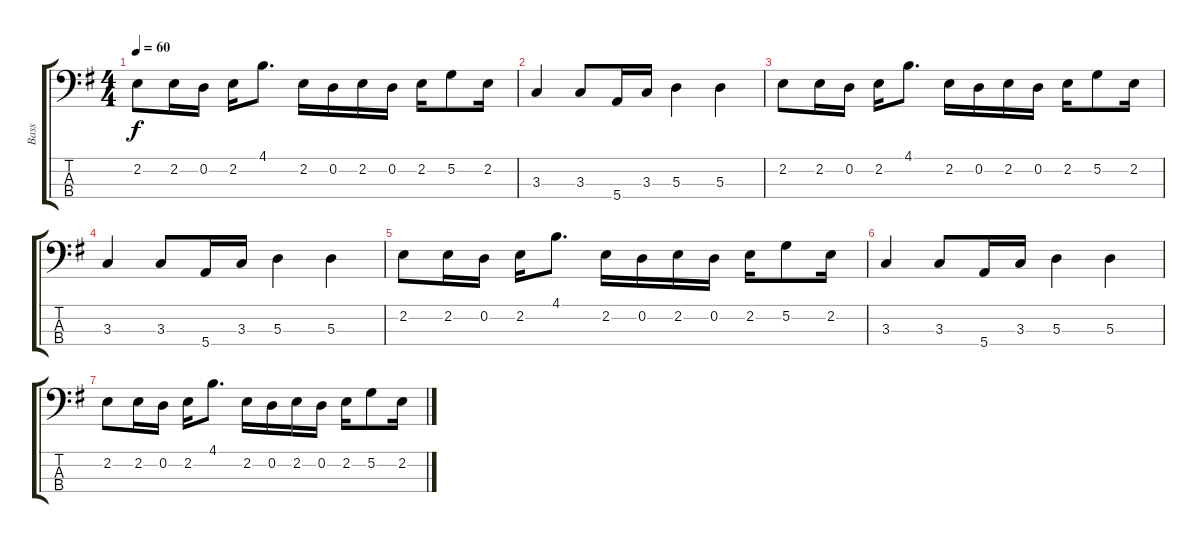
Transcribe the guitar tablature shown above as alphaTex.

\track ("Bass" "Bass") {instrument electricbasspick}
\staff {score tabs}
\tuning (G2 D2 A1 E1) {hide}
\ts (4 4)
\tempo 60
\clef f4
\ks g
2.2.8{dy f} 2.2.16 0.2.16 2.2.16 4.1.8{d} 2.2.16 0.2.16 2.2.16 0.2.16 2.2.16 5.2.8 2.2.16 |
3.3.4 3.3.8 5.4.16 3.3.16 5.3.4 5.3.4 |
2.2.8{volume 3} 2.2.16 0.2.16 2.2.16 4.1.8{d} 2.2.16 0.2.16 2.2.16 0.2.16 2.2.16 5.2.8 2.2.16 |
3.3.4 3.3.8 5.4.16 3.3.16 5.3.4 5.3.4 |
2.2.8 2.2.16 0.2.16 2.2.16 4.1.8{d} 2.2.16 0.2.16 2.2.16 0.2.16 2.2.16 5.2.8 2.2.16 |
3.3.4 3.3.8 5.4.16 3.3.16 5.3.4 5.3.4 |
2.2.8 2.2.16 0.2.16 2.2.16 4.1.8{d} 2.2.16 0.2.16 2.2.16 0.2.16 2.2.16 5.2.8 2.2.16
